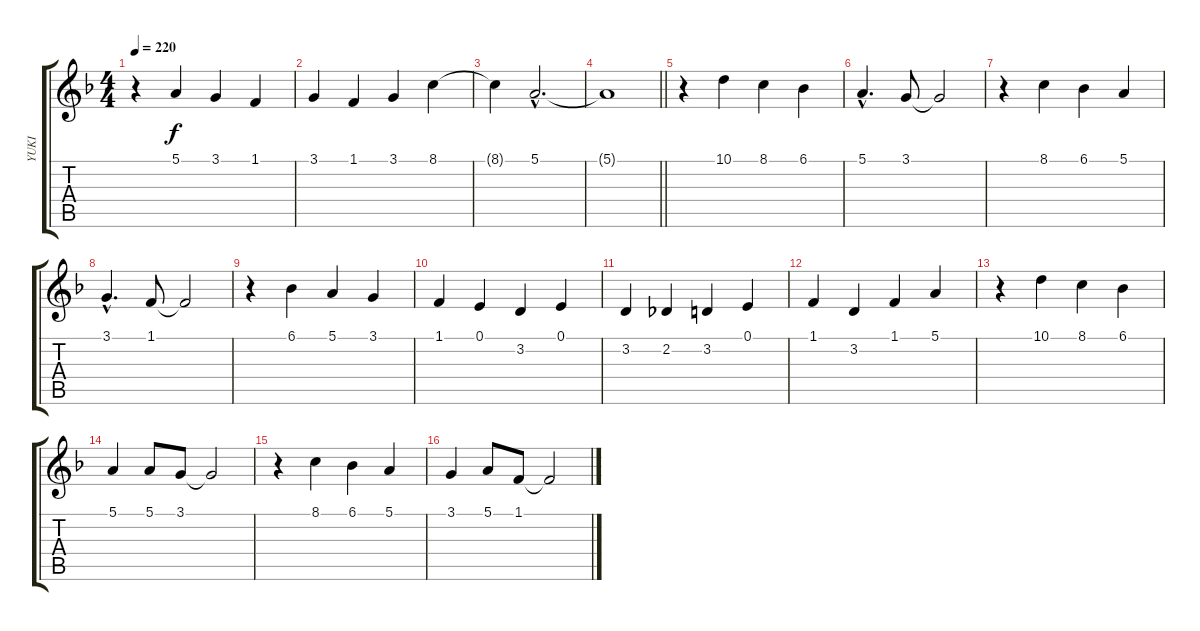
\track ("YUKI" "YUKI") {instrument churchorgan}
\staff {score tabs}
\tuning (E4 B3 G3 D3 A2 E2) {hide}
\ts (4 4)
\tempo 220
\clef g2
\ks f
r.4{dy f} 5.1.4 3.1.4 1.1.4 |
3.1.4 1.1.4 3.1.4 8.1.4 |
8.1{t}.4 5.1{hac}.2{d} |
\barLineRight lightlight
5.1{t}.1 |
r.4 10.1.4 8.1.4 6.1.4 |
5.1{hac}.4{d} 3.1.8 3.1{t}.2 |
r.4 8.1.4 6.1.4 5.1.4 |
3.1{hac}.4{d} 1.1.8 1.1{t}.2 |
r.4 6.1.4 5.1.4 3.1.4 |
1.1.4 0.1.4 3.2.4 0.1.4 |
3.2.4 2.2.4 3.2.4 0.1.4 |
1.1.4 3.2.4 1.1.4 5.1.4 |
r.4 10.1.4 8.1.4 6.1.4 |
5.1.4 5.1.8 3.1.8 3.1{t}.2 |
r.4 8.1.4 6.1.4 5.1.4 |
3.1.4 5.1.8 1.1.8 1.1{t}.2
